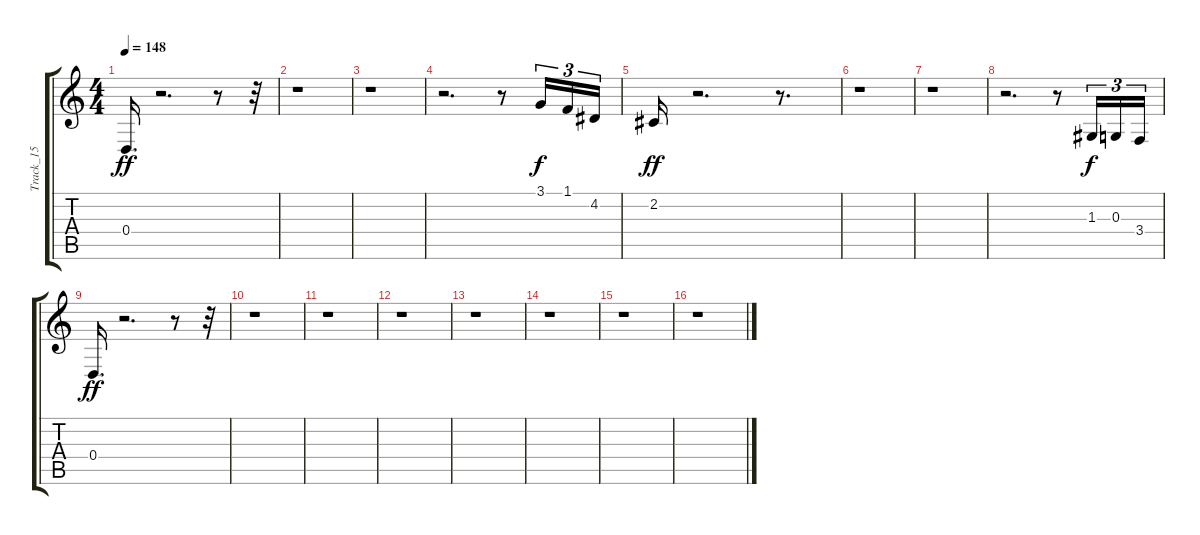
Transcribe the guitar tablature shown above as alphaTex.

\track ("Track_15" "Track_15") {instrument synthdrum}
\staff {score tabs}
\tuning (E4 B3 G3 D3 A2 E2) {hide}
\ts (4 4)
\tempo 148
\clef g2
\ks c
0.4.16{d dy ff} r.2{d} r.8 r.32 |
r.1 |
r.1 |
r.2{d} r.8 3.1.16{tu (3 2) dy f} 1.1.16{tu (3 2)} 4.2.16{tu (3 2)} |
2.2.16{dy ff} r.2{d} r.8{d} |
r.1 |
r.1 |
r.2{d} r.8 1.3.16{tu (3 2) dy f} 0.3.16{tu (3 2)} 3.4.16{tu (3 2)} |
0.4.16{d dy ff} r.2{d} r.8 r.32 |
r.1 |
r.1 |
r.1 |
r.1 |
r.1 |
r.1 |
r.1
